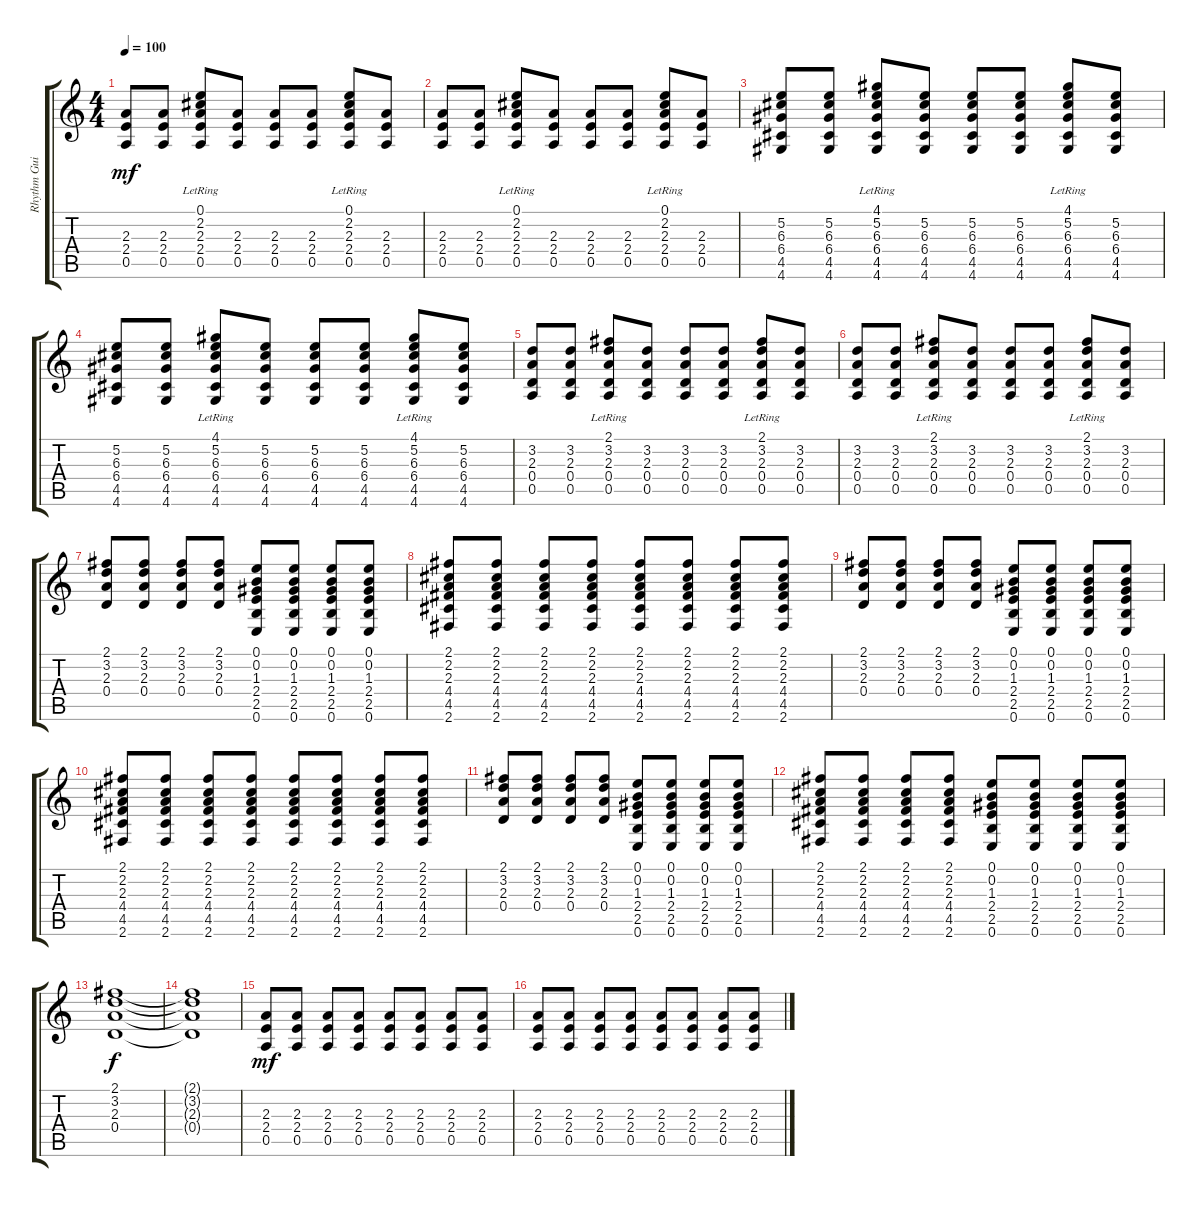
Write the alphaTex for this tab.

\track ("Rhythm Guitar" "Rhythm Gui") {instrument acousticguitarsteel}
\staff {score tabs}
\tuning (E4 B3 G3 D3 A2 E2) {hide}
\ts (4 4)
\tempo 100
\clef g2
\ks c
(2.3 2.4 0.5).8{dy mf} (2.3 2.4 0.5).8 (0.1{lr} 2.2{lr} 2.3{lr} 2.4{lr} 0.5{lr}).8 (2.3 2.4 0.5).8 (2.3 2.4 0.5).8 (2.3 2.4 0.5).8 (0.1{lr} 2.2{lr} 2.3{lr} 2.4{lr} 0.5{lr}).8 (2.3 2.4 0.5).8 |
(2.3 2.4 0.5).8 (2.3 2.4 0.5).8 (0.1{lr} 2.2{lr} 2.3{lr} 2.4{lr} 0.5{lr}).8 (2.3 2.4 0.5).8 (2.3 2.4 0.5).8 (2.3 2.4 0.5).8 (0.1{lr} 2.2{lr} 2.3{lr} 2.4{lr} 0.5{lr}).8 (2.3 2.4 0.5).8 |
(5.2 6.3 6.4 4.5 4.6).8 (5.2 6.3 6.4 4.5 4.6).8 (4.1{lr} 5.2{lr} 6.3{lr} 6.4{lr} 4.5{lr} 4.6{lr}).8 (5.2 6.3 6.4 4.5 4.6).8 (5.2 6.3 6.4 4.5 4.6).8 (5.2 6.3 6.4 4.5 4.6).8 (4.1{lr} 5.2{lr} 6.3{lr} 6.4{lr} 4.5{lr} 4.6{lr}).8 (5.2 6.3 6.4 4.5 4.6).8 |
(5.2 6.3 6.4 4.5 4.6).8 (5.2 6.3 6.4 4.5 4.6).8 (4.1{lr} 5.2{lr} 6.3{lr} 6.4{lr} 4.5{lr} 4.6{lr}).8 (5.2 6.3 6.4 4.5 4.6).8 (5.2 6.3 6.4 4.5 4.6).8 (5.2 6.3 6.4 4.5 4.6).8 (4.1{lr} 5.2{lr} 6.3{lr} 6.4{lr} 4.5{lr} 4.6{lr}).8 (5.2 6.3 6.4 4.5 4.6).8 |
(3.2 2.3 0.4 0.5).8 (3.2 2.3 0.4 0.5).8 (2.1{lr} 3.2{lr} 2.3{lr} 0.4{lr} 0.5).8 (3.2 2.3 0.4 0.5).8 (3.2 2.3 0.4 0.5).8 (3.2 2.3 0.4 0.5).8 (2.1{lr} 3.2{lr} 2.3{lr} 0.4{lr} 0.5).8 (3.2 2.3 0.4 0.5).8 |
(3.2 2.3 0.4 0.5).8 (3.2 2.3 0.4 0.5).8 (2.1{lr} 3.2{lr} 2.3{lr} 0.4{lr} 0.5).8 (3.2 2.3 0.4 0.5).8 (3.2 2.3 0.4 0.5).8 (3.2 2.3 0.4 0.5).8 (2.1{lr} 3.2{lr} 2.3{lr} 0.4{lr} 0.5).8 (3.2 2.3 0.4 0.5).8 |
(2.1 3.2 2.3 0.4).8 (2.1 3.2 2.3 0.4).8 (2.1 3.2 2.3 0.4).8 (2.1 3.2 2.3 0.4).8 (0.1 0.2 1.3 2.4 2.5 0.6).8 (0.1 0.2 1.3 2.4 2.5 0.6).8 (0.1 0.2 1.3 2.4 2.5 0.6).8 (0.1 0.2 1.3 2.4 2.5 0.6).8 |
(2.1 2.2 2.3 4.4 4.5 2.6).8 (2.1 2.2 2.3 4.4 4.5 2.6).8 (2.1 2.2 2.3 4.4 4.5 2.6).8 (2.1 2.2 2.3 4.4 4.5 2.6).8 (2.1 2.2 2.3 4.4 4.5 2.6).8 (2.1 2.2 2.3 4.4 4.5 2.6).8 (2.1 2.2 2.3 4.4 4.5 2.6).8 (2.1 2.2 2.3 4.4 4.5 2.6).8 |
(2.1 3.2 2.3 0.4).8 (2.1 3.2 2.3 0.4).8 (2.1 3.2 2.3 0.4).8 (2.1 3.2 2.3 0.4).8 (0.1 0.2 1.3 2.4 2.5 0.6).8 (0.1 0.2 1.3 2.4 2.5 0.6).8 (0.1 0.2 1.3 2.4 2.5 0.6).8 (0.1 0.2 1.3 2.4 2.5 0.6).8 |
(2.1 2.2 2.3 4.4 4.5 2.6).8 (2.1 2.2 2.3 4.4 4.5 2.6).8 (2.1 2.2 2.3 4.4 4.5 2.6).8 (2.1 2.2 2.3 4.4 4.5 2.6).8 (2.1 2.2 2.3 4.4 4.5 2.6).8 (2.1 2.2 2.3 4.4 4.5 2.6).8 (2.1 2.2 2.3 4.4 4.5 2.6).8 (2.1 2.2 2.3 4.4 4.5 2.6).8 |
(2.1 3.2 2.3 0.4).8 (2.1 3.2 2.3 0.4).8 (2.1 3.2 2.3 0.4).8 (2.1 3.2 2.3 0.4).8 (0.1 0.2 1.3 2.4 2.5 0.6).8 (0.1 0.2 1.3 2.4 2.5 0.6).8 (0.1 0.2 1.3 2.4 2.5 0.6).8 (0.1 0.2 1.3 2.4 2.5 0.6).8 |
(2.1 2.2 2.3 4.4 4.5 2.6).8 (2.1 2.2 2.3 4.4 4.5 2.6).8 (2.1 2.2 2.3 4.4 4.5 2.6).8 (2.1 2.2 2.3 4.4 4.5 2.6).8 (0.1 0.2 1.3 2.4 2.5 0.6).8 (0.1 0.2 1.3 2.4 2.5 0.6).8 (0.1 0.2 1.3 2.4 2.5 0.6).8 (0.1 0.2 1.3 2.4 2.5 0.6).8 |
(2.1 3.2 2.3 0.4).1{dy f} |
(2.1{t} 3.2{t} 2.3{t} 0.4{t}).1 |
(2.3 2.4 0.5).8{dy mf} (2.3 2.4 0.5).8 (2.3 2.4 0.5).8 (2.3 2.4 0.5).8 (2.3 2.4 0.5).8 (2.3 2.4 0.5).8 (2.3 2.4 0.5).8 (2.3 2.4 0.5).8 |
(2.3 2.4 0.5).8 (2.3 2.4 0.5).8 (2.3 2.4 0.5).8 (2.3 2.4 0.5).8 (2.3 2.4 0.5).8 (2.3 2.4 0.5).8 (2.3 2.4 0.5).8 (2.3 2.4 0.5).8
